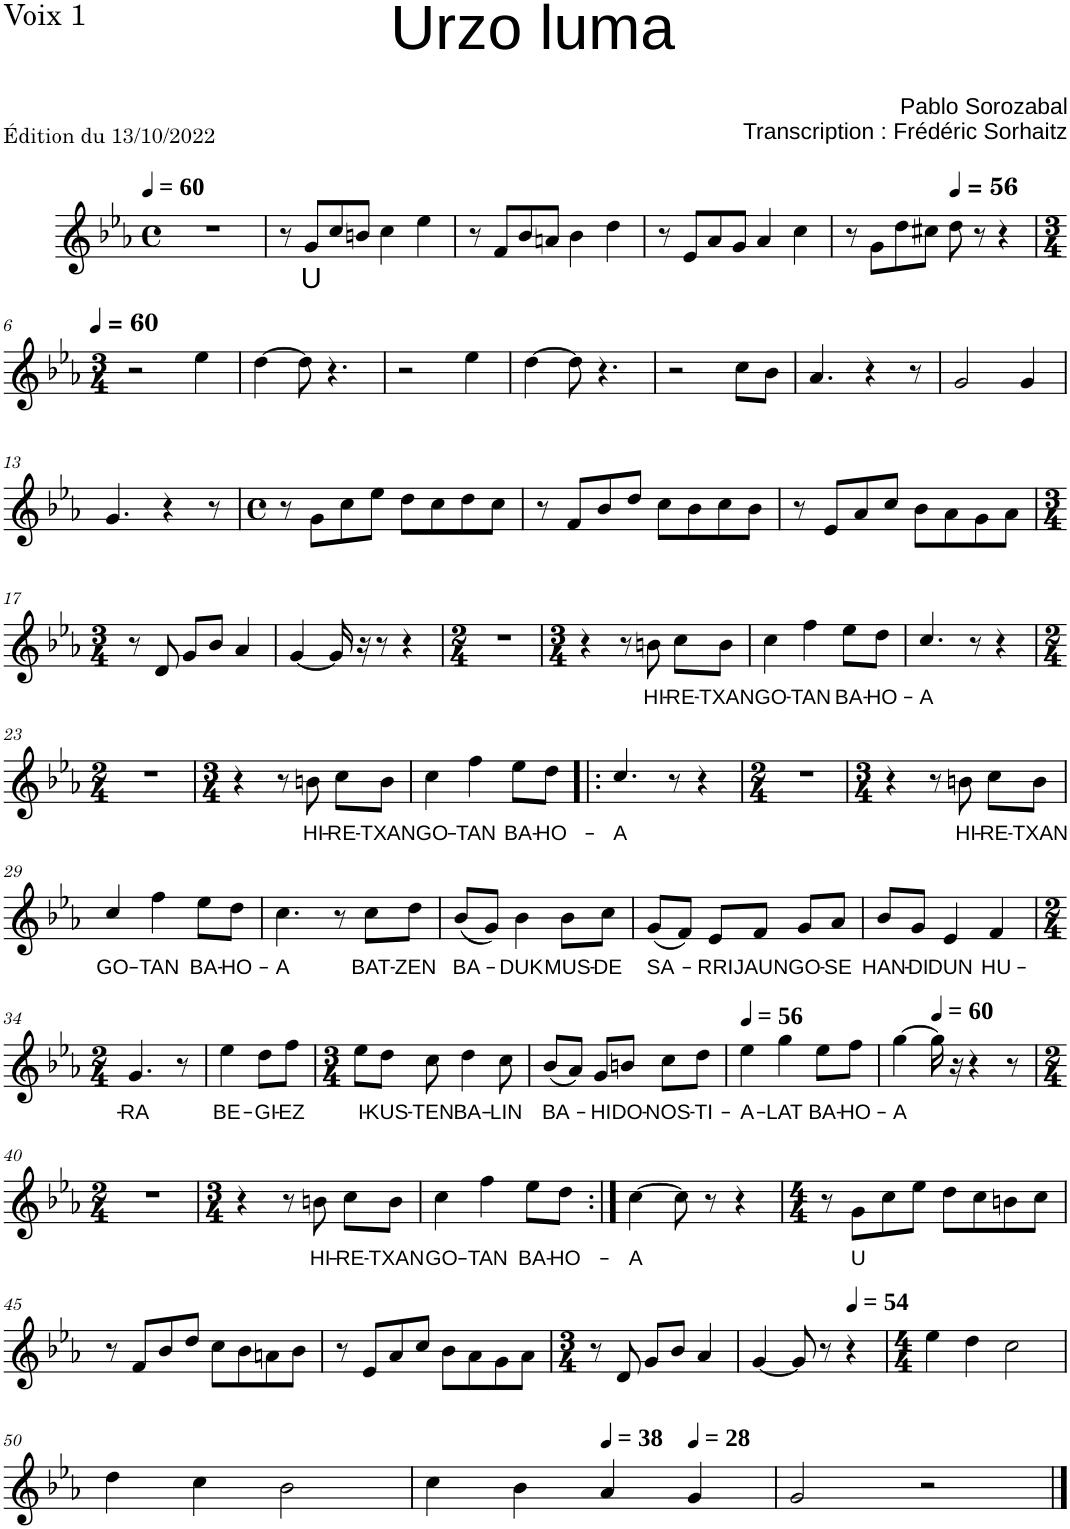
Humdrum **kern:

**kern	**text
*part1	*part1
*staff1	*staff1
*I"Voix 1	*
*I'V1	*
*clefG2	*
*k[b-e-a-]	*
*E-:	*
*M4/4	*
*met(c)	*
*MM60	*
=1	=1
1r	.
=2	=2
8r	.
!	!LO:LY:b
8g/L	U
8cc/	.
8bn/J	.
4cc\	.
4ee-\	.
=3	=3
8r	.
8f/L	.
8b-/	.
8an/J	.
4b-\	.
4dd\	.
=4	=4
8r	.
8e-/L	.
8a-/	.
8g/J	.
4a-/	.
4cc\	.
=5	=5
8r	.
8g\L	.
8dd\	.
8cc#X\J	.
*MM56	*
8dd\	.
8r	.
4r	.
!!LO:LB:g=z
=6	=6
*M3/4	*
*MM60	*
2r	.
4ee-\	.
=7	=7
[4dd\	.
8dd\]	.
4.r	.
=8	=8
2r	.
4ee-\	.
=9	=9
[4dd\	.
8dd\]	.
4.r	.
=10	=10
2r	.
8cc\L	.
8b-\J	.
=11	=11
4.a-/	.
4r	.
8r	.
=12	=12
2g/	.
4g/	.
!!LO:LB:g=z
=13	=13
4.g/	.
4r	.
8r	.
=14	=14
*M4/4	*
*met(c)	*
8r	.
8g\L	.
8cc\	.
8ee-\J	.
8dd\L	.
8cc\	.
8dd\	.
8cc\J	.
=15	=15
8r	.
8f/L	.
8b-/	.
8dd/J	.
8cc\L	.
8b-\	.
8cc\	.
8b-\J	.
=16	=16
8r	.
8e-/L	.
8a-/	.
8cc/J	.
8b-\L	.
8a-\	.
8g\	.
8a-\J	.
!!LO:LB:g=z
=17	=17
*M3/4	*
8r	.
8d/	.
8g/L	.
8b-/J	.
4a-/	.
=18	=18
[4g/	.
16g/]	.
16r	.
8r	.
4r	.
=19	=19
*M2/4	*
2r	.
=20	=20
*M3/4	*
4r	.
8r	.
!	!LO:LY:b
8bn\	HI-
!	!LO:LY:b
8cc\L	-RE-
!	!LO:LY:b
8b\J	-TXAN
=21	=21
!	!LO:LY:b
4cc\	GO-
!	!LO:LY:b
4ff\	-TAN
!	!LO:LY:b
8ee-\L	BA-
!	!LO:LY:b
8dd\J	-HO-
=22	=22
!	!LO:LY:b
4.cc/	-A
8r	.
4r	.
!!LO:LB:g=z
=23	=23
*M2/4	*
2r	.
=24	=24
*M3/4	*
4r	.
8r	.
!	!LO:LY:b
8bn\	HI-
!	!LO:LY:b
8cc\L	-RE-
!	!LO:LY:b
8b\J	-TXAN
=25	=25
!	!LO:LY:b
4cc\	GO-
!	!LO:LY:b
4ff\	-TAN
!	!LO:LY:b
8ee-\L	BA-
!	!LO:LY:b
8dd\J	-HO-
=26!|:	=26!|:
!	!LO:LY:b
4.cc/	-A
8r	.
4r	.
=27	=27
*M2/4	*
2r	.
=28	=28
*M3/4	*
4r	.
8r	.
!	!LO:LY:b
8bn\	HI-
!	!LO:LY:b
8cc\L	-RE-
!	!LO:LY:b
8b\J	-TXAN
!!LO:LB:g=z
=29	=29
!	!LO:LY:b
4cc/	GO-
!	!LO:LY:b
4ff\	-TAN
!	!LO:LY:b
8ee-\L	BA-
!	!LO:LY:b
8dd\J	-HO-
=30	=30
!	!LO:LY:b
4.cc\	-A
8r	.
!	!LO:LY:b
8cc\L	BAT-
!	!LO:LY:b
8dd\J	-ZEN
=31	=31
!	!LO:LY:b
(8b-/L	-BA-
8g/J)	.
!	!LO:LY:b
4b-\	DUK
!	!LO:LY:b
8b-\L	MUS-
!	!LO:LY:b
8cc\J	-DE
=32	=32
!	!LO:LY:b
(8g/L	-SA-
8f/J)	.
!	!LO:LY:b
8e-/L	RRI
!	!LO:LY:b
8f/J	JAUN
!	!LO:LY:b
8g/L	GO-
!	!LO:LY:b
8a-/J	-SE
=33	=33
!	!LO:LY:b
8b-/L	HAN-
!	!LO:LY:b
8g/J	-DI
!	!LO:LY:b
4e-/	DUN
!	!LO:LY:b
4f/	HU-
!!LO:LB:g=z
=34	=34
*M2/4	*
!	!LO:LY:b
4.g/	-RA
8r	.
=35	=35
!	!LO:LY:b
4ee-\	BE-
!	!LO:LY:b
8dd\L	-GI-
!	!LO:LY:b
8ff\J	-EZ
=36	=36
*M3/4	*
!	!LO:LY:b
8ee-\L	I-
!	!LO:LY:b
8dd\J	-KUS-
!	!LO:LY:b
8cc\	-TEN
!	!LO:LY:b
4dd\	BA-
!	!LO:LY:b
8cc\	-LIN
=37	=37
!	!LO:LY:b
(8b-/L	BA-
8a-/J)	.
!	!LO:LY:b
8g/L	HI
!	!LO:LY:b
8bn/J	DO-
!	!LO:LY:b
8cc\L	-NOS-
!	!LO:LY:b
8dd\J	-TI-
=38	=38
*MM56	*
!	!LO:LY:b
4ee-\	-A-
!	!LO:LY:b
4gg\	-LAT
!	!LO:LY:b
8ee-\L	BA-
!	!LO:LY:b
8ff\J	-HO-
=39	=39
!	!LO:LY:b
[4gg\	-A
*MM60	*
16gg\]	.
16r	.
4r	.
8r	.
!!LO:LB:g=z
=40	=40
*M2/4	*
2r	.
=41	=41
*M3/4	*
4r	.
8r	.
!	!LO:LY:b
8bn\	HI-
!	!LO:LY:b
8cc\L	-RE-
!	!LO:LY:b
8b\J	-TXAN
=42	=42
!	!LO:LY:b
4cc\	GO-
!	!LO:LY:b
4ff\	-TAN
!	!LO:LY:b
8ee-\L	BA-
!	!LO:LY:b
8dd\J	-HO-
=43:|!	=43:|!
!	!LO:LY:b
[4cc\	-A
8cc\]	.
8r	.
4r	.
=44	=44
*M4/4	*
8r	.
!	!LO:LY:b
8g\L	U
8cc\	.
8ee-\J	.
8dd\L	.
8cc\	.
8bn\	.
8cc\J	.
!!LO:LB:g=z
=45	=45
8r	.
8f/L	.
8b-/	.
8dd/J	.
8cc\L	.
8b-\	.
8an\	.
8b-\J	.
=46	=46
8r	.
8e-/L	.
8a-/	.
8cc/J	.
8b-\L	.
8a-\	.
8g\	.
8a-\J	.
=47	=47
*M3/4	*
8r	.
8d/	.
8g/L	.
8b-/J	.
4a-/	.
=48	=48
[4g/	.
8g/]	.
8r	.
*MM54	*
4r	.
=49	=49
*M4/4	*
4ee-\	.
4dd\	.
2cc\	.
!!LO:LB:g=z
=50	=50
4dd\	.
4cc\	.
2b-\	.
=51	=51
4cc\	.
4b-\	.
*MM38	*
4a-/	.
*MM28	*
4g/	.
=52	=52
2g/	.
2r	.
==	==
*-	*-
